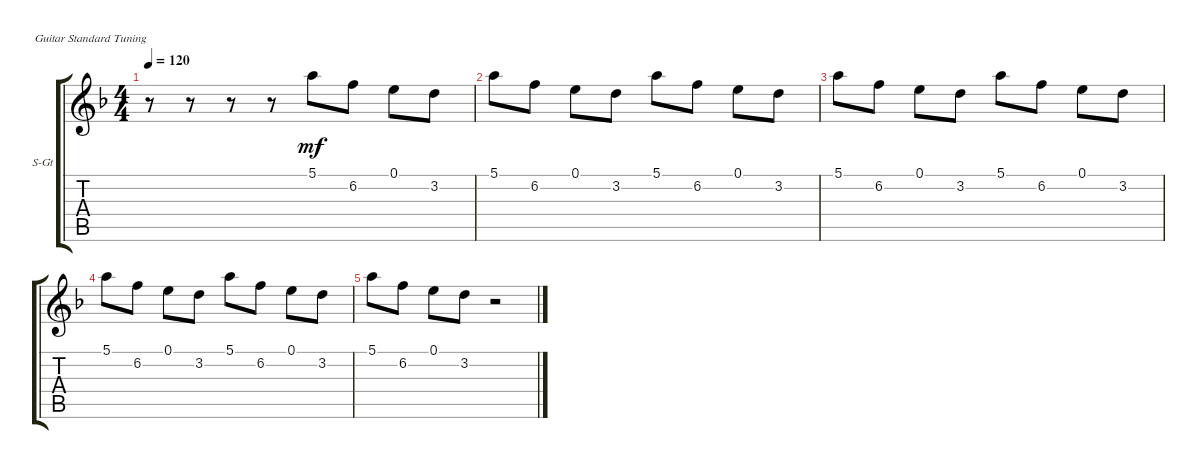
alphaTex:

\defaultSystemsLayout 4
\bracketExtendMode groupsimilarinstruments
\firstSystemTrackNameOrientation horizontal
\otherSystemsTrackNameOrientation horizontal
\track ("Steel Guitar" "S-Gt") {instrument acousticguitarsteel}
\staff {score tabs}
\tuning (E4 B3 G3 D3 A2 E2)
\ts (4 4)
\tempo 120
\clef g2
\ks f
r.8{dy mf instrument acousticguitarsteel} r.8 r.8 r.8 5.1.8 6.2.8 0.1.8 3.2.8 |
5.1.8 6.2.8 0.1.8 3.2.8 5.1.8 6.2.8 0.1.8 3.2.8 |
5.1.8 6.2.8 0.1.8 3.2.8 5.1.8 6.2.8 0.1.8 3.2.8 |
5.1.8 6.2.8 0.1.8 3.2.8 5.1.8 6.2.8 0.1.8 3.2.8 |
5.1.8 6.2.8 0.1.8 3.2.8 r.2
